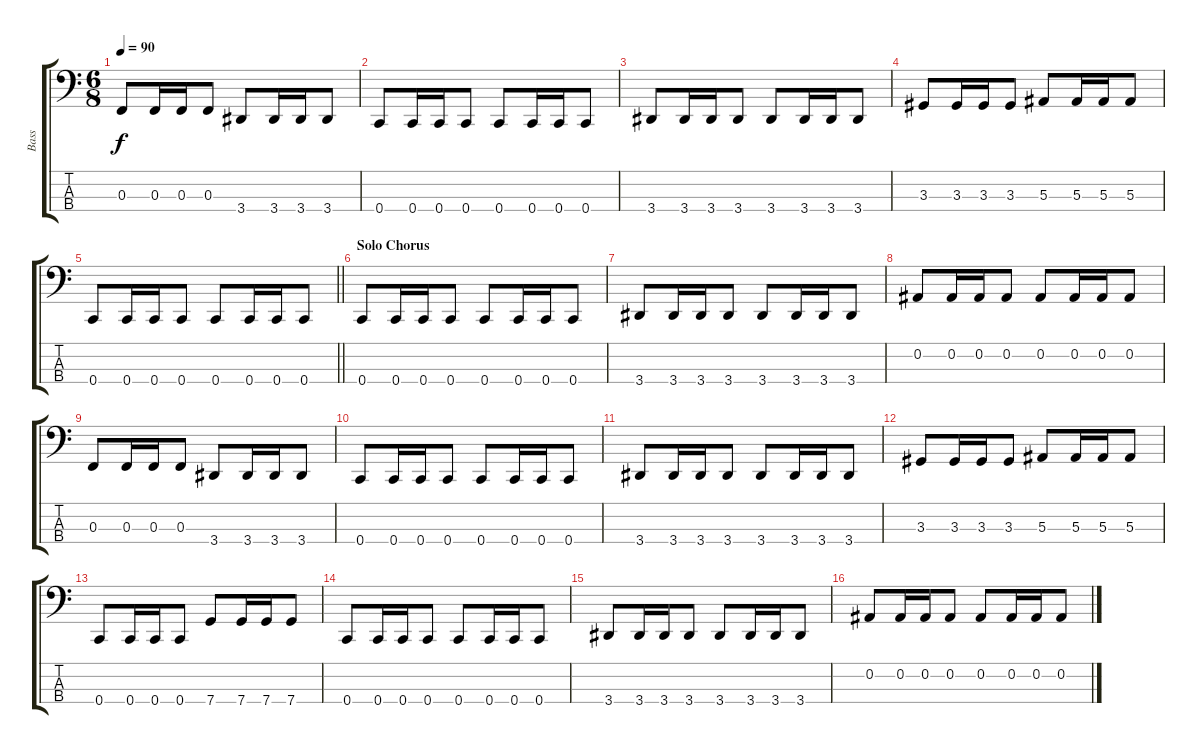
\track ("Bass" "Bass") {instrument electricbassfinger}
\staff {score tabs}
\tuning (Eb2 Bb1 F1 C1) {hide}
\ts (6 8)
\tempo 90
\clef f4
\ks c
0.3.8{dy f} 0.3.16 0.3.16 0.3.8 3.4.8 3.4.16 3.4.16 3.4.8 |
0.4.8 0.4.16 0.4.16 0.4.8 0.4.8 0.4.16 0.4.16 0.4.8 |
3.4.8 3.4.16 3.4.16 3.4.8 3.4.8 3.4.16 3.4.16 3.4.8 |
3.3.8 3.3.16 3.3.16 3.3.8 5.3.8 5.3.16 5.3.16 5.3.8 |
\barLineRight lightlight
0.4.8 0.4.16 0.4.16 0.4.8 0.4.8 0.4.16 0.4.16 0.4.8 |
\section ("" "Solo Chorus")
0.4.8 0.4.16 0.4.16 0.4.8 0.4.8 0.4.16 0.4.16 0.4.8 |
3.4.8 3.4.16 3.4.16 3.4.8 3.4.8 3.4.16 3.4.16 3.4.8 |
0.2.8 0.2.16 0.2.16 0.2.8 0.2.8 0.2.16 0.2.16 0.2.8 |
0.3.8 0.3.16 0.3.16 0.3.8 3.4.8 3.4.16 3.4.16 3.4.8 |
0.4.8 0.4.16 0.4.16 0.4.8 0.4.8 0.4.16 0.4.16 0.4.8 |
3.4.8 3.4.16 3.4.16 3.4.8 3.4.8 3.4.16 3.4.16 3.4.8 |
3.3.8 3.3.16 3.3.16 3.3.8 5.3.8 5.3.16 5.3.16 5.3.8 |
0.4.8 0.4.16 0.4.16 0.4.8 7.4.8 7.4.16 7.4.16 7.4.8 |
0.4.8 0.4.16 0.4.16 0.4.8 0.4.8 0.4.16 0.4.16 0.4.8 |
3.4.8 3.4.16 3.4.16 3.4.8 3.4.8 3.4.16 3.4.16 3.4.8 |
0.2.8 0.2.16 0.2.16 0.2.8 0.2.8 0.2.16 0.2.16 0.2.8
